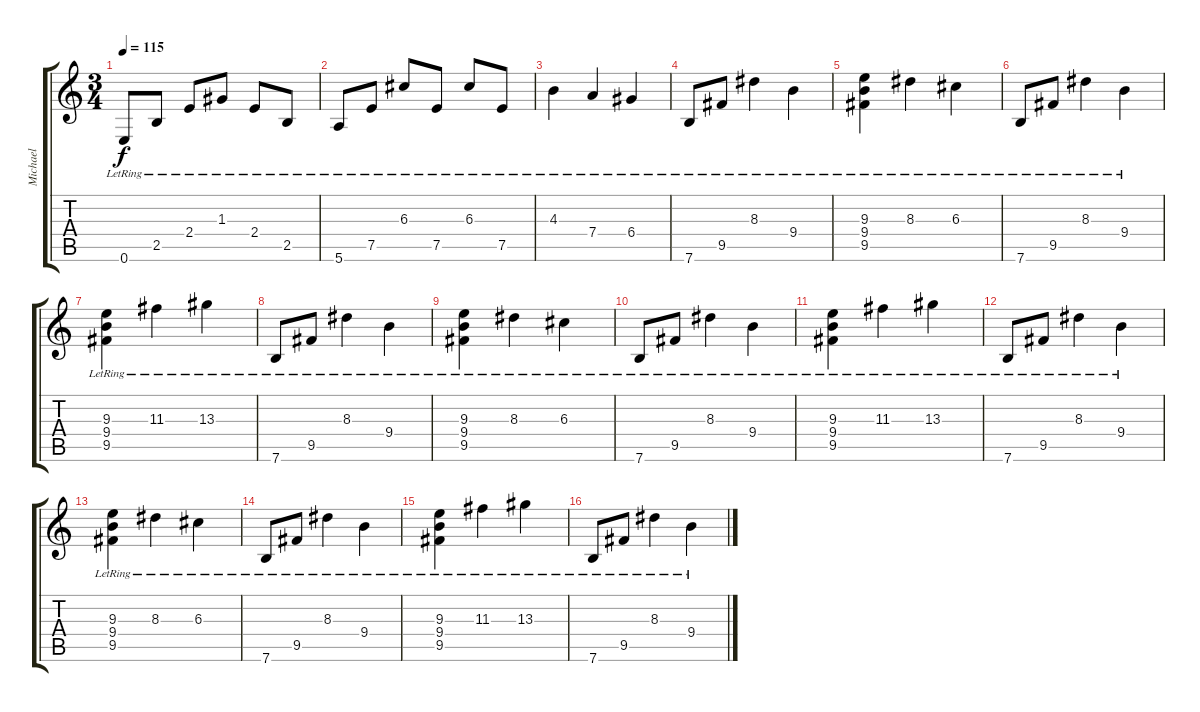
\track ("Michael" "Michael") {instrument electricguitarjazz}
\staff {score tabs}
\tuning (E4 B3 G3 D3 A2 E2) {hide}
\ts (3 4)
\tempo 115
\clef g2
\ks c
0.6{lr}.8{dy f} 2.5{lr}.8 2.4{lr}.8 1.3{lr}.8 2.4{lr}.8 2.5{lr}.8 |
5.6{lr}.8 7.5{lr}.8 6.3{lr}.8 7.5{lr}.8 6.3{lr}.8 7.5{lr}.8 |
4.3{lr}.4 7.4{lr}.4 6.4{lr}.4 |
7.6{lr}.8 9.5{lr}.8 8.3{lr}.4 9.4{lr}.4 |
(9.3 9.4 9.5{lr}).4 8.3{lr}.4 6.3{lr}.4 |
7.6{lr}.8 9.5{lr}.8 8.3{lr}.4 9.4{lr}.4 |
(9.3 9.4{lr} 9.5).4 11.3{lr}.4 13.3{lr}.4 |
7.6{lr}.8 9.5{lr}.8 8.3{lr}.4 9.4{lr}.4 |
(9.3 9.4 9.5{lr}).4 8.3{lr}.4 6.3{lr}.4 |
7.6{lr}.8 9.5{lr}.8 8.3{lr}.4 9.4{lr}.4 |
(9.3 9.4{lr} 9.5).4 11.3{lr}.4 13.3{lr}.4 |
7.6{lr}.8 9.5{lr}.8 8.3{lr}.4 9.4{lr}.4 |
(9.3 9.4 9.5{lr}).4 8.3{lr}.4 6.3{lr}.4 |
7.6{lr}.8 9.5{lr}.8 8.3{lr}.4 9.4{lr}.4 |
(9.3 9.4{lr} 9.5).4 11.3{lr}.4 13.3{lr}.4 |
7.6{lr}.8 9.5{lr}.8 8.3{lr}.4 9.4{lr}.4
